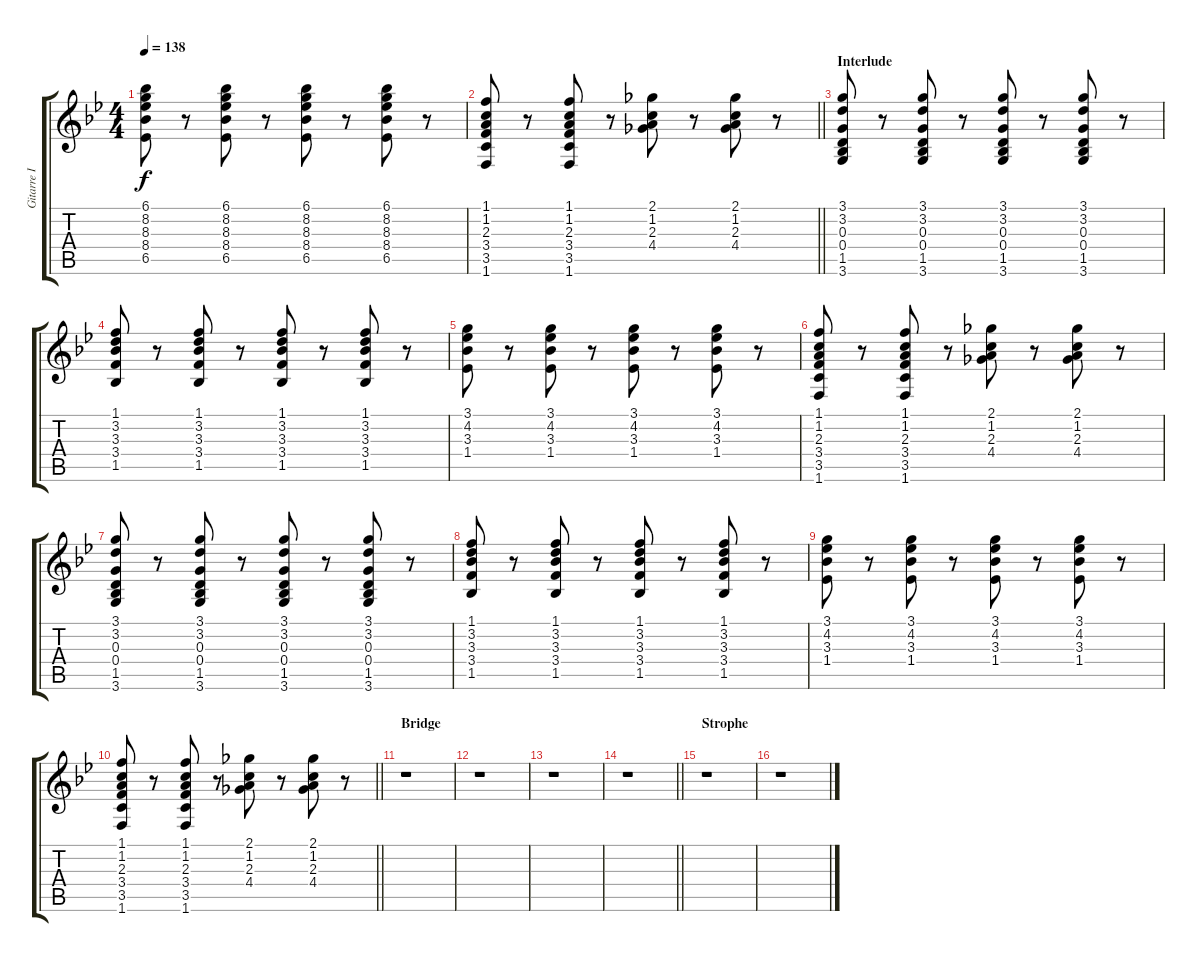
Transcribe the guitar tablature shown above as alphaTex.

\track ("Gitarre I" "Gitarre I") {instrument electricguitarclean}
\staff {score tabs}
\tuning (E4 B3 G3 D3 A2 E2) {hide}
\ts (4 4)
\tempo 138
\clef g2
\ks bb
(6.1 8.2 8.3 8.4 6.5).8{dy f} r.8 (6.1 8.2 8.3 8.4 6.5).8 r.8 (6.1 8.2 8.3 8.4 6.5).8 r.8 (6.1 8.2 8.3 8.4 6.5).8 r.8 |
\barLineRight lightlight
(1.1 1.2 2.3 3.4 3.5 1.6).8 r.8 (1.1 1.2 2.3 3.4 3.5 1.6).8 r.8 (2.1 1.2 2.3 4.4).8 r.8 (2.1 1.2 2.3 4.4).8 r.8 |
\section ("" "Interlude")
(3.1 3.2 0.3 0.4 1.5 3.6).8 r.8 (3.1 3.2 0.3 0.4 1.5 3.6).8 r.8 (3.1 3.2 0.3 0.4 1.5 3.6).8 r.8 (3.1 3.2 0.3 0.4 1.5 3.6).8 r.8 |
(1.1 3.2 3.3 3.4 1.5).8 r.8 (1.1 3.2 3.3 3.4 1.5).8 r.8 (1.1 3.2 3.3 3.4 1.5).8 r.8 (1.1 3.2 3.3 3.4 1.5).8 r.8 |
(3.1 4.2 3.3 1.4).8 r.8 (3.1 4.2 3.3 1.4).8 r.8 (3.1 4.2 3.3 1.4).8 r.8 (3.1 4.2 3.3 1.4).8 r.8 |
(1.1 1.2 2.3 3.4 3.5 1.6).8 r.8 (1.1 1.2 2.3 3.4 3.5 1.6).8 r.8 (2.1 1.2 2.3 4.4).8 r.8 (2.1 1.2 2.3 4.4).8 r.8 |
(3.1 3.2 0.3 0.4 1.5 3.6).8 r.8 (3.1 3.2 0.3 0.4 1.5 3.6).8 r.8 (3.1 3.2 0.3 0.4 1.5 3.6).8 r.8 (3.1 3.2 0.3 0.4 1.5 3.6).8 r.8 |
(1.1 3.2 3.3 3.4 1.5).8 r.8 (1.1 3.2 3.3 3.4 1.5).8 r.8 (1.1 3.2 3.3 3.4 1.5).8 r.8 (1.1 3.2 3.3 3.4 1.5).8 r.8 |
(3.1 4.2 3.3 1.4).8 r.8 (3.1 4.2 3.3 1.4).8 r.8 (3.1 4.2 3.3 1.4).8 r.8 (3.1 4.2 3.3 1.4).8 r.8 |
\barLineRight lightlight
(1.1 1.2 2.3 3.4 3.5 1.6).8 r.8 (1.1 1.2 2.3 3.4 3.5 1.6).8 r.8 (2.1 1.2 2.3 4.4).8 r.8 (2.1 1.2 2.3 4.4).8 r.8 |
\section ("" "Bridge")
r.1 |
r.1 |
r.1 |
\barLineRight lightlight
r.1 |
\section ("" "Strophe")
r.1 |
r.1
